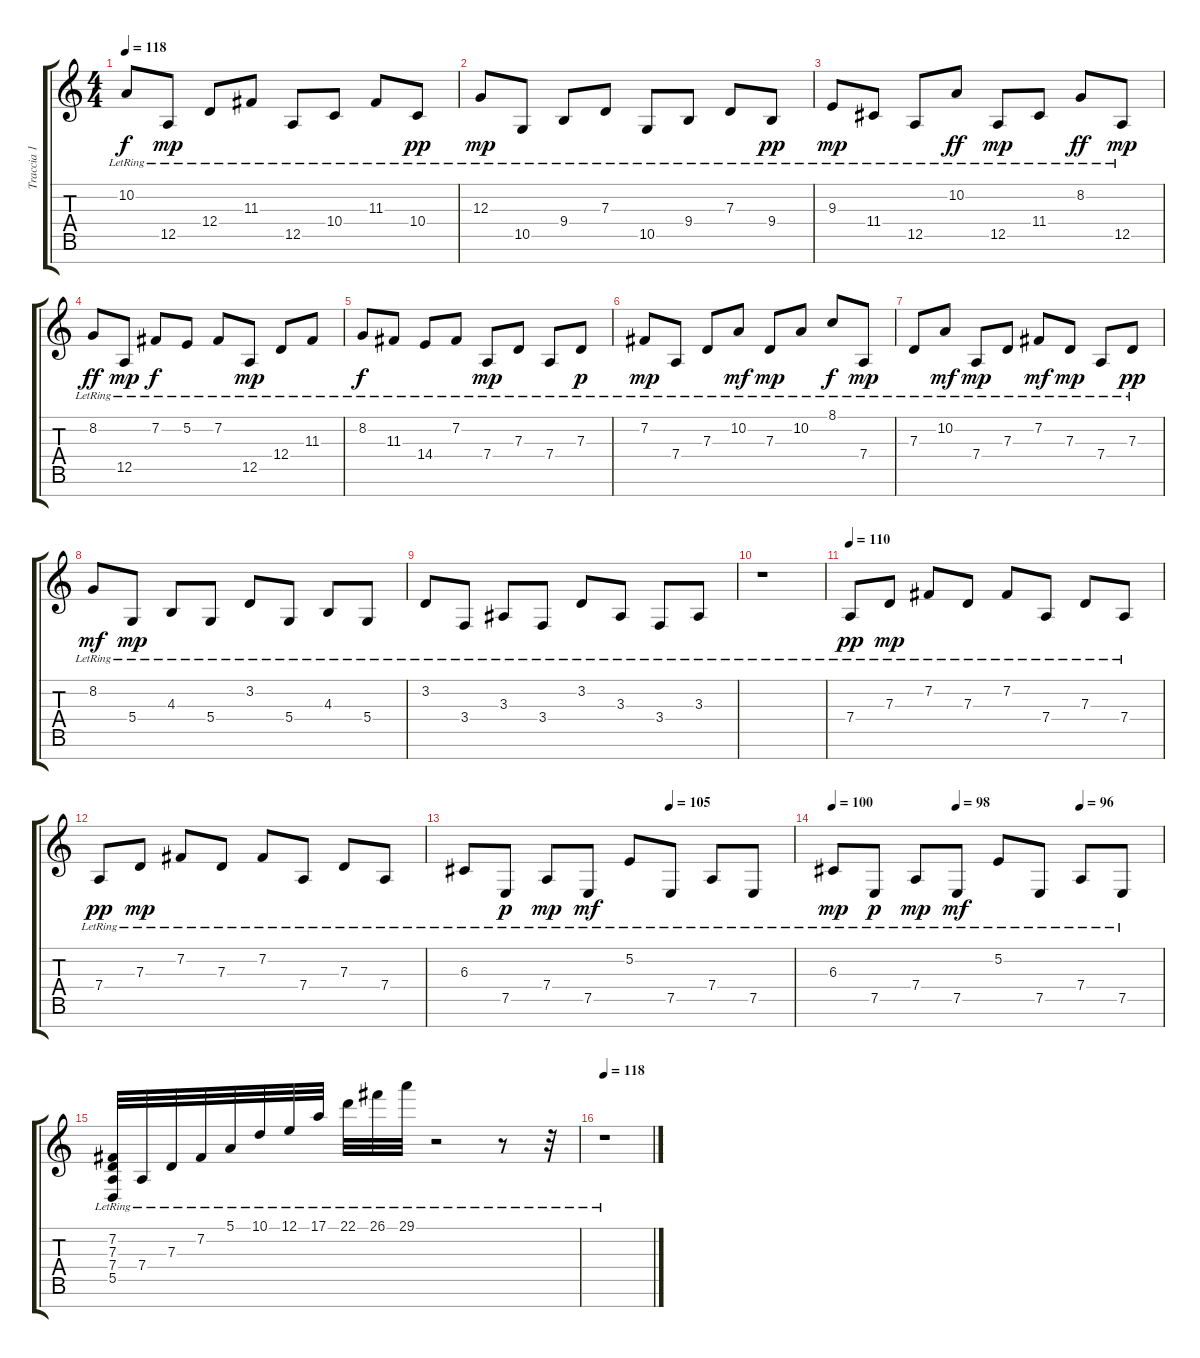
\track ("Traccia 1" "Traccia 1") {instrument acousticgrandpiano}
\staff {score tabs}
\tuning (E4 B3 G3 D3 A2 E2 B1) {hide}
\ts (4 4)
\tempo 118
\clef g2
\ks c
10.2{lr}.8{dy f} 12.5{lr}.8{dy mp} 12.4{lr}.8 11.3{lr}.8 12.5{lr}.8 10.4{lr}.8 11.3{lr}.8 10.4{lr}.8{dy pp} |
12.3{lr}.8{dy mp} 10.5{lr}.8 9.4{lr}.8 7.3{lr}.8 10.5{lr}.8 9.4{lr}.8 7.3{lr}.8 9.4{lr}.8{dy pp} |
9.3{lr}.8{dy mp} 11.4{lr}.8 12.5{lr}.8 10.2{lr}.8{dy ff} 12.5{lr}.8{dy mp} 11.4{lr}.8 8.2{lr}.8{dy ff} 12.5{lr}.8{dy mp} |
8.2{lr}.8{dy ff} 12.5{lr}.8{dy mp} 7.2{lr}.8{dy f} 5.2{lr}.8 7.2{lr}.8 12.5{lr}.8{dy mp} 12.4{lr}.8 11.3{lr}.8 |
8.2{lr}.8{dy f} 11.3{lr}.8 14.4{lr}.8 7.2{lr}.8 7.4{lr}.8{dy mp} 7.3{lr}.8 7.4{lr}.8 7.3{lr}.8{dy p} |
7.2{lr}.8{dy mp} 7.4{lr}.8 7.3{lr}.8 10.2{lr}.8{dy mf} 7.3{lr}.8{dy mp} 10.2{lr}.8 8.1{lr}.8{dy f} 7.4{lr}.8{dy mp} |
7.3{lr}.8 10.2{lr}.8{dy mf} 7.4{lr}.8{dy mp} 7.3{lr}.8 7.2{lr}.8{dy mf} 7.3{lr}.8{dy mp} 7.4{lr}.8 7.3{lr}.8{dy pp} |
8.2{lr}.8{dy mf} 5.4{lr}.8{dy mp} 4.3{lr}.8 5.4{lr}.8 3.2{lr}.8 5.4{lr}.8 4.3{lr}.8 5.4{lr}.8 |
3.2{lr}.8 3.4{lr}.8 3.3{lr}.8 3.4{lr}.8 3.2{lr}.8 3.3{lr}.8 3.4{lr}.8 3.3{lr}.8 |
r.1 |
\tempo 110
7.4{lr}.8{dy pp} 7.3{lr}.8{dy mp} 7.2{lr}.8 7.3{lr}.8 7.2{lr}.8 7.4{lr}.8 7.3{lr}.8 7.4{lr}.8 |
7.4{lr}.8{dy pp} 7.3{lr}.8{dy mp} 7.2{lr}.8 7.3{lr}.8 7.2{lr}.8 7.4{lr}.8 7.3{lr}.8 7.4{lr}.8 |
\tempo (105 0.625)
6.3{lr}.8 7.5{lr}.8{dy p} 7.4{lr}.8{dy mp} 7.5{lr}.8{dy mf} 5.2{lr}.8 7.5{lr}.8 7.4{lr}.8 7.5{lr}.8 |
\tempo 100
\tempo (98 0.375)
\tempo (96 0.75)
6.3{lr}.8{dy mp} 7.5{lr}.8{dy p} 7.4{lr}.8{dy mp} 7.5{lr}.8{dy mf} 5.2{lr}.8 7.5{lr}.8 7.4{lr}.8 7.5{lr}.8 |
(7.2{lr} 7.3{lr} 7.4{lr} 5.5{lr}).32 7.4{lr}.32 7.3{lr}.32 7.2{lr}.32 5.1{lr}.32 10.1{lr}.32 12.1{lr}.32 17.1{lr}.32 22.1{lr}.32 26.1{lr}.32 29.1{lr}.32 r.2 r.8 r.32 |
\tempo 118
r.1
